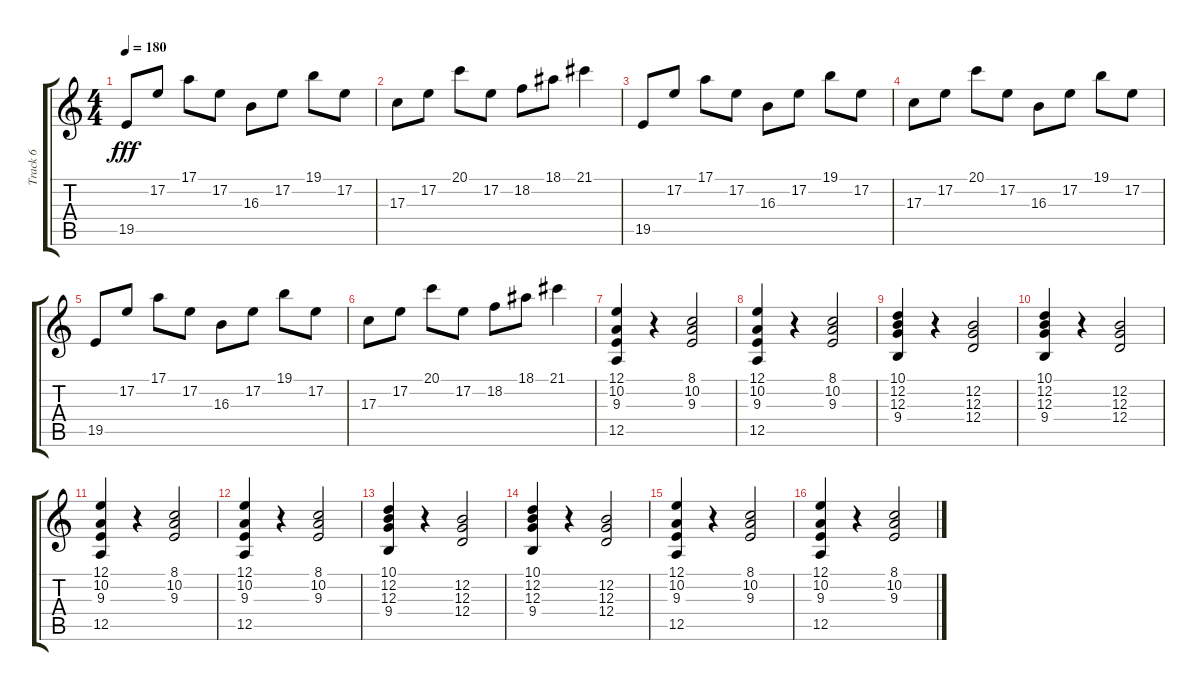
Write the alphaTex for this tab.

\track ("Track 6" "Track 6") {instrument stringensemble1}
\staff {score tabs}
\tuning (E4 B3 G3 D3 A2 E2) {hide}
\ts (4 4)
\tempo 180
\clef g2
\ks c
19.5.8{dy fff} 17.2.8 17.1.8 17.2.8 16.3.8 17.2.8 19.1.8 17.2.8 |
17.3.8 17.2.8 20.1.8 17.2.8 18.2.8 18.1.8 21.1.4 |
19.5.8 17.2.8 17.1.8 17.2.8 16.3.8 17.2.8 19.1.8 17.2.8 |
17.3.8 17.2.8 20.1.8 17.2.8 16.3.8 17.2.8 19.1.8 17.2.8 |
19.5.8 17.2.8 17.1.8 17.2.8 16.3.8 17.2.8 19.1.8 17.2.8 |
17.3.8 17.2.8 20.1.8 17.2.8 18.2.8 18.1.8 21.1.4 |
(12.1 10.2 9.3 12.5).4 r.4 (8.1 10.2 9.3).2 |
(12.1 10.2 9.3 12.5).4 r.4 (8.1 10.2 9.3).2 |
(10.1 12.2 12.3 9.4).4 r.4 (12.2 12.3 12.4).2 |
(10.1 12.2 12.3 9.4).4 r.4 (12.2 12.3 12.4).2 |
(12.1 10.2 9.3 12.5).4 r.4 (8.1 10.2 9.3).2 |
(12.1 10.2 9.3 12.5).4 r.4 (8.1 10.2 9.3).2 |
(10.1 12.2 12.3 9.4).4 r.4 (12.2 12.3 12.4).2 |
(10.1 12.2 12.3 9.4).4 r.4 (12.2 12.3 12.4).2 |
(12.1 10.2 9.3 12.5).4 r.4 (8.1 10.2 9.3).2 |
(12.1 10.2 9.3 12.5).4 r.4 (8.1 10.2 9.3).2
